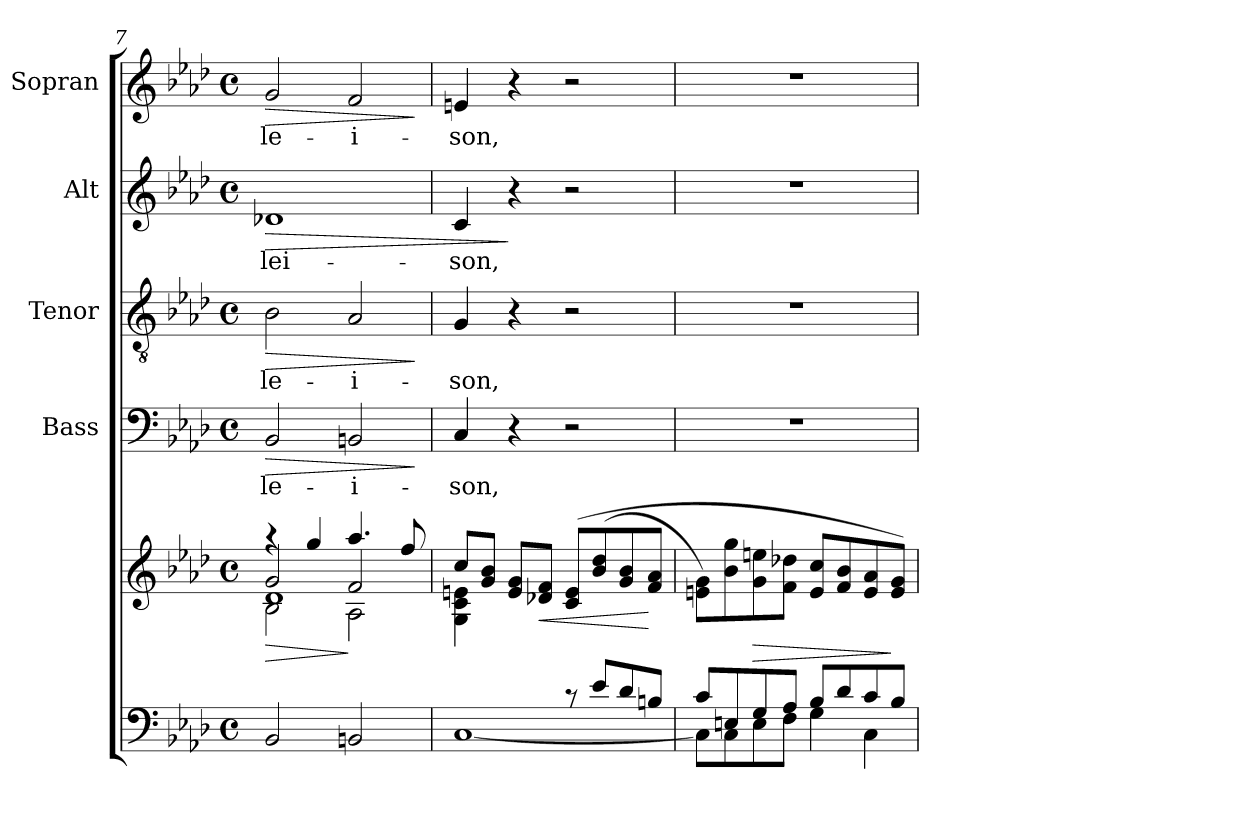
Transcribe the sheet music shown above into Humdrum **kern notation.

**kern	**kern	**dynam	**kern	**text	**dynam	**kern	**text	**dynam	**kern	**text	**dynam	**kern	**text	**dynam
*part5	*part5	*part5	*part4	*part4	*part4	*part3	*part3	*part3	*part2	*part2	*part2	*part1	*part1	*part1
*staff6	*staff5	*staff5/6	*staff4	*staff4	*staff4	*staff3	*staff3	*staff3	*staff2	*staff2	*staff2	*staff1	*staff1	*staff1
*	*	*	*I"Bass	*	*	*I"Tenor	*	*	*I"Alt	*	*	*I"Sopran	*	*
*	*	*	*I'B.	*	*	*I'T.	*	*	*I'A.	*	*	*I'S.	*	*
*clefF4	*clefG2	*	*clefF4	*	*	*clefGv2	*	*	*clefG2	*	*	*clefG2	*	*
*k[b-e-a-d-]	*k[b-e-a-d-]	*	*k[b-e-a-d-]	*	*	*k[b-e-a-d-]	*	*	*k[b-e-a-d-]	*	*	*k[b-e-a-d-]	*	*
*A-:	*A-:	*	*A-:	*	*	*A-:	*	*	*A-:	*	*	*A-:	*	*
*M4/4	*M4/4	*	*M4/4	*	*	*M4/4	*	*	*M4/4	*	*	*M4/4	*	*
*met(c)	*met(c)	*	*met(c)	*	*	*met(c)	*	*	*met(c)	*	*	*met(c)	*	*
=7	=7	=7	=7	=7	=7	=7	=7	=7	=7	=7	=7	=7	=7	=7
!	!	!LO:HP:b	!	!LO:LY:b	!LO:HP:b	!	!LO:LY:b	!LO:HP:b	!	!LO:LY:b	!LO:HP:b	!	!LO:LY:b	!LO:HP:b
*	*^	*	*	*	*	*	*	*	*	*	*	*	*	*
*	*	*^	*	*	*	*	*	*	*	*	*	*	*	*	*
*	*	*	*^	*	*	*	*	*	*	*	*	*	*	*	*	*
2BB-/	2g/	2B-\	1d-	4rgg	>	2BB-/	-le-	>	2B-\	-le-	>	1d-X	-lei-	>	2g/	-le-	>
.	.	.	.	4gg!/	.	.	.	.	.	.	.	.	.	.	.	.	.
!	!	!	!	!	!	!	!LO:LY:b	!	!	!LO:LY:b	!	!	!	!	!	!LO:LY:b	!
2BBn/	2f/	2A-\	.	4.aa-!/	]	2BBn/	-i-	.	2A-/	-i-	.	.	.	.	2f/	-i-	.
.	.	.	.	8ff!/	.	.	.	.	.	.	.	.	.	.	.	.	.
*	*v	*v	*v	*v	*	*	*	*	*	*	*	*	*	*	*	*	*
.	.	.	.	.	]	.	.	]	.	.	.	.	.	]
!!LO:LB:g=z
=8	=8	=8	=8	=8	=8	=8	=8	=8	=8	=8	=8	=8	=8	=8
*^	*^	*	*	*	*	*	*	*	*	*	*	*	*	*
!	!	!	!	!	!	!LO:LY:b	!	!	!LO:LY:b	!	!	!LO:LY:b	!	!	!LO:LY:b	!
2ryy	[<1C	4G\ 4c\ 4en\	(>8cc!/L	.	4C/	-son,	.	4G/	-son,	.	4c/	-son,	.	4en/	-son,	.
.	.	.	8g!/ 8b-!/J	.	.	.	.	.	.	.	.	.	.	.	.	.
.	.	8e!/ 8g!/L	4ryy	.	4r	.	.	4r	.	.	4r	.	]	4r	.	.
!	!	!	!	!LO:HP:b	!	!	!	!	!	!	!	!	!	!	!	!
.	.	8d-X!/ 8f!/J	.	<	.	.	.	.	.	.	.	.	.	.	.	.
8rc	.	(8c!/ 8e!/L	2ryy	.	2r	.	.	2r	.	.	2r	.	.	2r	.	.
8e-/L	.	(>8b-!/ 8dd-!/	.	.	.	.	.	.	.	.	.	.	.	.	.	.
8d-/	.	8g!/ 8b-!/	.	.	.	.	.	.	.	.	.	.	.	.	.	.
8Bn/J	.	8f!/ 8a-!/J	.	[	.	.	.	.	.	.	.	.	.	.	.	.
*	*	*v	*v	*	*	*	*	*	*	*	*	*	*	*	*	*
=9	=9	=9	=9	=9	=9	=9	=9	=9	=9	=9	=9	=9	=9	=9	=9
8c/L	8C\L]	8en!\ 8g!\L)	.	1r	.	.	1r	.	.	1r	.	.	1r	.	.
8En/	8C\	8b-!\ 8gg!\	.	.	.	.	.	.	.	.	.	.	.	.	.
!	!	!	!LO:HP:b	!	!	!	!	!	!	!	!	!	!	!	!
8G/	8E\	8g!\ 8een!\	>	.	.	.	.	.	.	.	.	.	.	.	.
8A-/J	8F\J	8f!\ 8dd-X!\J	.	.	.	.	.	.	.	.	.	.	.	.	.
8B-/L	4G\	8e!/ 8cc!/L	.	.	.	.	.	.	.	.	.	.	.	.	.
8d-/	.	8f!/ 8b-!/	.	.	.	.	.	.	.	.	.	.	.	.	.
8c/	4C\	8e!/ 8a-!/	.	.	.	.	.	.	.	.	.	.	.	.	.
8B-/J	.	8e!/ 8g!/J)	]	.	.	.	.	.	.	.	.	.	.	.	.
*v	*v	*	*	*	*	*	*	*	*	*	*	*	*	*	*
=	=	=	=	=	=	=	=	=	=	=	=	=	=	=
*-	*-	*-	*-	*-	*-	*-	*-	*-	*-	*-	*-	*-	*-	*-
